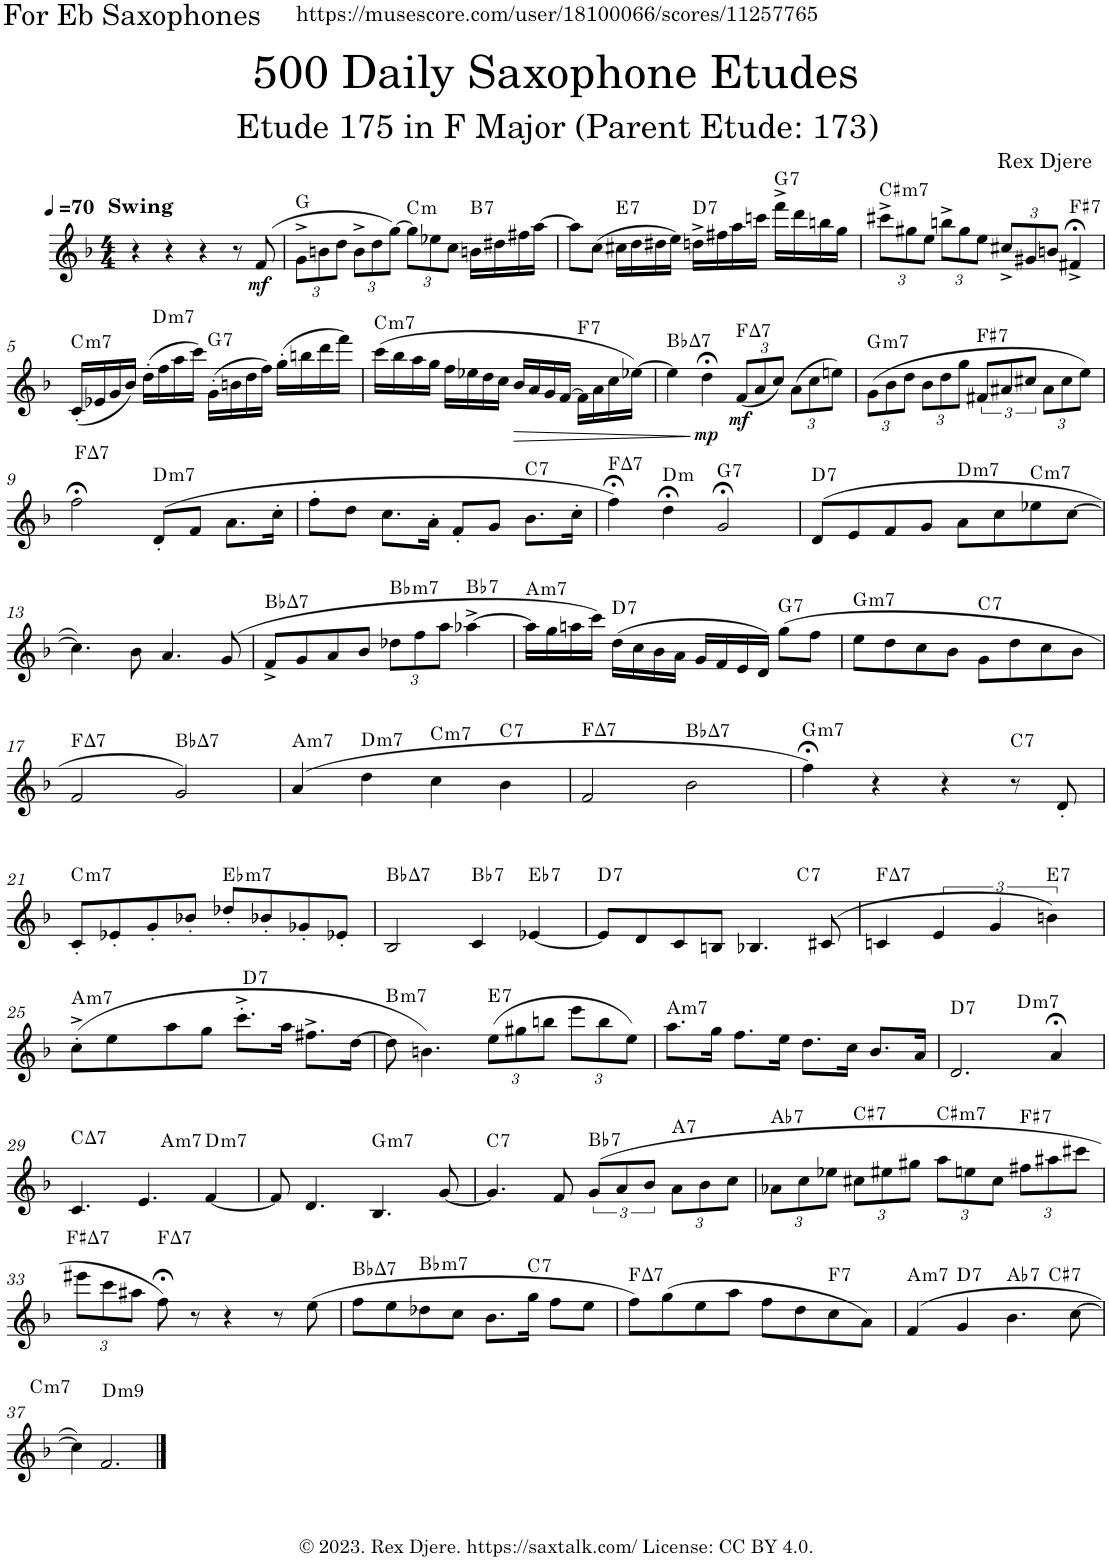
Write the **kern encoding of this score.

**kern	**dynam	**harte
*part1	*part1	*part1
*staff1	*staff1	*
*I"Alto Saxophone	*	*
*I'A. Sax.	*	*
*clefG2	*	*
*Trd5c9	*	*
*k[b-]	*	*
*M4/4	*	*
*MM70	*	*
=1	=1	=1
!LO:TX:a:B:t=Swing	!	!
4r	.	.
4r	.	.
4r	.	.
8r	.	.
!	!LO:DY:b	!
(8f/	mf	.
=2	=2	=2
*Xbrackettup	*	*
12g^\L	.	G:maj
12bn\	.	.
12dd\J	.	.
12b^\L	.	.
12dd\	.	.
[12gg\J)	.	.
!	!	!LO:H:kt=m
12gg\L]	.	C:min
12ee-X\	.	.
12cc\J	.	.
!	!	!LO:H:kt=7
16bn\LL	.	B:7
16dd#X\	.	.
16ff#X\	.	.
[16aa\JJ	.	.
=3	=3	=3
8aa\L]	.	.
(8cc\J	.	.
!	!	!LO:H:kt=7
16cc#X\LL	.	E:7
16dd\	.	.
16dd#X\	.	.
16ee\JJ)	.	.
!	!	!LO:H:kt=7
16ddn^\LL	.	D:7
16ff#X\	.	.
16aa\	.	.
16cccn\JJ	.	.
!	!	!LO:H:kt=7
16fff^\LL	.	G:7
16ddd\	.	.
16bbn\	.	.
16gg\JJ	.	.
=4	=4	=4
!	!	!LO:H:kt=m7
12ccc#X^\L	.	C#:min7
12gg#X\	.	.
12ee\J	.	.
12bbn^\L	.	.
12gg#\	.	.
12ee\J	.	.
12cc#X^/L	.	.
12g#X/	.	.
12bn/J	.	.
!	!	!LO:H:kt=7
4f#X;<^/	.	F#:7
!!LO:LB:g=z
=5	=5	=5
!	!	!LO:H:kt=m7
(16c'/LL	.	C:min7
16e-X/	.	.
16g/	.	.
16b-/JJ)	.	.
!	!	!LO:H:kt=m7
(16dd'\LL	.	D:min7
16ff\	.	.
16aa\	.	.
16ccc\JJ)	.	.
!	!	!LO:H:kt=7
(16g'\LL	.	G:7
16bn\	.	.
16dd\	.	.
16ff\JJ)	.	.
(16gg'\LL	.	.
16bbn\	.	.
16ddd\	.	.
16fff\JJ)	.	.
=6	=6	=6
!	!	!LO:H:kt=m7
(16ccc\LL	.	C:min7
16bb-\	.	.
16aa\	.	.
16gg\JJ	.	.
16ff\LL	.	.
16ee-X\	.	.
16dd\	.	.
16cc\JJ	.	.
!	!LO:HP:b	!
16b-/LL	>	.
16a/	.	.
16g/	.	.
[16f/JJ	.	.
!	!	!LO:H:kt=7
16f\LL]	.	F:7
16a\	.	.
16cc\	.	.
[16ee-X\JJ)	.	.
=7	=7	=7
!	!	!LO:H:kt=7
4ee-\]	.	Bb:maj7
!	!LO:DY:n=1:b	!
4dd;<\	] mp	.
!	!LO:DY:n=2:b	!LO:H:kt=7
(12f/L	mf	F:maj7
12a/	.	.
12cc/J)	.	.
(12a\L	.	.
12cc\	.	.
12een\J)	.	.
=8	=8	=8
!	!	!LO:H:kt=m7
(12g\L	.	G:min7
12b-\	.	.
12dd\J	.	.
12b-\L	.	.
12dd\	.	.
12gg\J	.	.
*brackettup	*	*
!	!	!LO:H:kt=7
12f#X/L	.	F#:7
12a#X/	.	.
12cc#X/J	.	.
*Xbrackettup	*	*
12a#\L	.	.
12cc#\	.	.
12ee\J)	.	.
!!LO:LB:g=z
=9	=9	=9
!	!	!LO:H:kt=7
2ff;<\	.	F:maj7
!	!	!LO:H:kt=m7
(8d'/L	.	D:min7
8f/J	.	.
8.a\L	.	.
16cc'\Jk	.	.
=10	=10	=10
8ff'\L	.	.
8dd\J	.	.
8.cc\L	.	.
16a'\Jk	.	.
8f'/L	.	.
8g/J	.	.
!	!	!LO:H:kt=7
8.b-\L	.	C:7
16cc'\Jk	.	.
=11	=11	=11
!	!	!LO:H:kt=7
4ff;<\)	.	F:maj7
!	!	!LO:H:kt=m
4dd;<\	.	D:min
!	!	!LO:H:kt=7
2g;</	.	G:7
=12	=12	=12
!	!	!LO:H:kt=7
(8d/L	.	D:7
8e/	.	.
8f/	.	.
8g/J	.	.
!	!	!LO:H:kt=m7
8a\L	.	D:min7
8cc\	.	.
!	!	!LO:H:kt=m7
8ee-X\	.	C:min7
[8cc\J	.	.
!!LO:LB:g=z
=13	=13	=13
4.cc\])	.	.
8b-\	.	.
4.a/	.	.
(8g/	.	.
=14	=14	=14
!	!	!LO:H:kt=7
8f^/L	.	Bb:maj7
8g/	.	.
8a/	.	.
8b-/J	.	.
!	!	!LO:H:kt=m7
12dd-X\L	.	Bb:min7
12ff\	.	.
12aa\J	.	.
!	!	!LO:H:kt=7
[4aa-X^\	.	Bb:7
=15	=15	=15
!	!	!LO:H:kt=m7
16aa-\LL]	.	A:min7
16gg\	.	.
16aan\	.	.
16ccc\JJ)	.	.
!	!	!LO:H:kt=7
(16dd\LL	.	D:7
16cc\	.	.
16b-\	.	.
16a\JJ	.	.
16g/LL	.	.
16f/	.	.
16e/	.	.
16d/JJ)	.	.
!	!	!LO:H:kt=7
(8gg\L	.	G:7
8ff\J	.	.
=16	=16	=16
!	!	!LO:H:kt=m7
8ee\L	.	G:min7
8dd\	.	.
8cc\	.	.
8b-\J	.	.
!	!	!LO:H:kt=7
8g\L	.	C:7
8dd\	.	.
8cc\	.	.
8b-\J	.	.
!!LO:LB:g=z
=17	=17	=17
!	!	!LO:H:kt=7
2f/	.	F:maj7
!	!	!LO:H:kt=7
2g/)	.	Bb:maj7
=18	=18	=18
!	!	!LO:H:kt=m7
(4a/	.	A:min7
!	!	!LO:H:kt=m7
4dd\	.	D:min7
!	!	!LO:H:kt=m7
4cc\	.	C:min7
!	!	!LO:H:kt=7
4b-\	.	C:7
=19	=19	=19
!	!	!LO:H:kt=7
2f/	.	F:maj7
!	!	!LO:H:kt=7
2b-\	.	Bb:maj7
=20	=20	=20
!	!	!LO:H:kt=m7
4ff;<\)	.	G:min7
4r	.	.
4r	.	.
!	!	!LO:H:kt=7
8r	.	C:7
8d'/	.	.
!!LO:LB:g=z
=21	=21	=21
!	!	!LO:H:kt=m7
8c'/L	.	C:min7
8e-X'/	.	.
8g'/	.	.
8b-X'/J	.	.
!	!	!LO:H:kt=m7
8dd-X'/L	.	Eb:min7
8b-X'/	.	.
8g-X'/	.	.
8e-X'/J	.	.
=22	=22	=22
!	!	!LO:H:kt=7
2B-/	.	Bb:maj7
!	!	!LO:H:kt=7
4c/	.	Bb:7
!	!	!LO:H:kt=7
[4e-X/	.	Eb:7
=23	=23	=23
!	!	!LO:H:kt=7
*^	*	*
8e-/L]	2.ryy	.	D:7
8d/	.	.	.
8c/	.	.	.
8Bn/J	.	.	.
4.B-X/	.	.	.
!	!	!	!LO:H:kt=7
.	4ryy	.	C:7
(8c#X/	.	.	.
=24	=24	=24	=24
!	!	!	!LO:H:kt=7
*v	*v	*	*
4cn/	.	F:maj7
4e/	.	.
4g/	.	.
!	!	!LO:H:kt=7
4bn\)	.	E:7
!!LO:LB:g=z
=25	=25	=25
!	!	!LO:H:kt=m7
(8cc'^\L	.	A:min7
8ee\	.	.
8aa\	.	.
8gg\J	.	.
!	!	!LO:H:kt=7
8.ccc'^\L	.	D:7
16aa\Jk	.	.
8.ff#X^\L	.	.
[16dd\Jk	.	.
=26	=26	=26
!	!	!LO:H:kt=m7
8dd\]	.	B:min7
4.bn\)	.	.
!	!	!LO:H:kt=7
(12ee\L	.	E:7
12gg#X\	.	.
12bbn\J	.	.
12eee\L	.	.
12bb\	.	.
12ee\J)	.	.
=27	=27	=27
!	!	!LO:H:kt=m7
8.aa\L	.	A:min7
16gg\Jk	.	.
8.ff\L	.	.
16ee\Jk	.	.
8.dd\L	.	.
16cc\Jk	.	.
8.b-/L	.	.
16a/Jk	.	.
=28	=28	=28
!	!	!LO:H:kt=7
*^	*	*
2.d/	2ryy	.	D:7
!	!	!	!LO:H:kt=m7
.	2ryy	.	D:min7
4a;</	.	.	.
!!LO:LB:g=z	!!
=29	=29	=29	=29
!	!	!	!LO:H:kt=7
4.c/	2ryy	.	C:maj7
4.e/	.	.	.
!	!	!	!LO:H:kt=m7
.	2ryy	.	A:min7
!	!	!	!LO:H:kt=m7
[4f/	.	.	D:min7
*v	*v	*	*
=30	=30	=30
8f/]	.	.
4.d/	.	.
!	!	!LO:H:kt=m7
4.B-/	.	G:min7
[8g/	.	.
=31	=31	=31
!	!	!LO:H:kt=7
4.g/]	.	C:7
8f/	.	.
*brackettup	*	*
!	!	!LO:H:kt=7
(12g/L	.	Bb:7
12a/	.	.
12b-/J	.	.
*Xbrackettup	*	*
!	!	!LO:H:kt=7
12a\L	.	A:7
12b-\	.	.
12cc\J	.	.
=32	=32	=32
!	!	!LO:H:kt=7
12a-X\L	.	Ab:7
12cc\	.	.
12ee-X\J	.	.
!	!	!LO:H:kt=7
12cc#X\L	.	C#:7
12ee#X\	.	.
12gg#X\J	.	.
!	!	!LO:H:kt=m7
12aa\L	.	C#:min7
12een\	.	.
12cc#\J	.	.
!	!	!LO:H:kt=7
12ff#X\L	.	F#:7
12aa#X\	.	.
12ccc#X\J	.	.
!!LO:LB:g=z
=33	=33	=33
!	!	!LO:H:kt=7
12eee#X\L	.	F#:maj7
12ccc\	.	.
12aa#X\J	.	.
!	!	!LO:H:kt=7
8ff;<\)	.	F:maj7
8r	.	.
4r	.	.
8r	.	.
(8ee\	.	.
=34	=34	=34
!	!	!LO:H:kt=7
8ff\L	.	Bb:maj7
8ee\	.	.
!	!	!LO:H:kt=m7
8dd-X\	.	Bb:min7
8cc\J	.	.
8.b-\L	.	.
!	!	!LO:H:kt=7
16gg\Jk	.	C:7
8ff\L	.	.
8ee\J	.	.
=35	=35	=35
!	!	!LO:H:kt=7
8ff\L)	.	F:maj7
(8gg\	.	.
8ee\	.	.
8aa\J	.	.
8ff\L	.	.
8dd\	.	.
!	!	!LO:H:kt=7
8cc\	.	F:7
8a\J)	.	.
=36	=36	=36
!	!	!LO:H:kt=m7
*^	*	*
(4f/	2.ryy	.	A:min7
!	!	!	!LO:H:kt=7
4g/	.	.	D:7
!	!	!	!LO:H:kt=7
4.b-\	.	.	Ab:7
!	!	!	!LO:H:kt=7
.	4ryy	.	C#:7
[8cc\	.	.	.
!!LO:LB:g=z	!!
=37	=37	=37	=37
!	!	!	!LO:H:kt=m7
*v	*v	*	*
4cc\])	.	C:min7
!	!	!LO:H:kt=m9
2.f/	.	D:min9
==	==	==
*-	*-	*-
